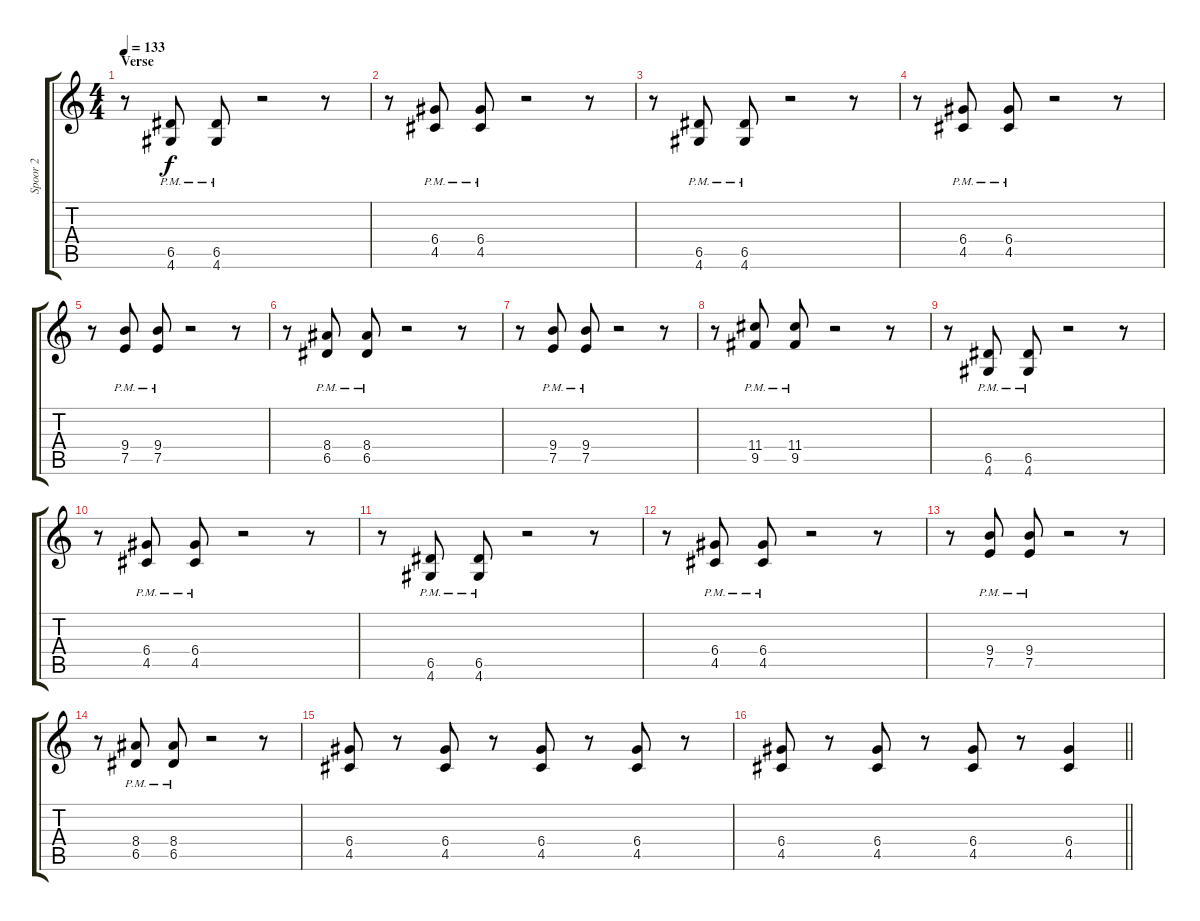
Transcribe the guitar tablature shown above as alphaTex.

\track ("Spoor 2" "Spoor 2") {instrument overdrivenguitar}
\staff {score tabs}
\tuning (E4 B3 G3 D3 A2 E2) {hide}
\ts (4 4)
\section ("" "Verse")
\tempo 133
\clef g2
\ks c
r.8{dy f} (6.5{pm} 4.6{pm}).8 (6.5{pm} 4.6{pm}).8 r.2 r.8 |
r.8 (6.4{pm} 4.5{pm}).8 (6.4{pm} 4.5{pm}).8 r.2 r.8 |
r.8 (6.5{pm} 4.6{pm}).8 (6.5{pm} 4.6{pm}).8 r.2 r.8 |
r.8 (6.4{pm} 4.5{pm}).8 (6.4{pm} 4.5{pm}).8 r.2 r.8 |
r.8 (9.4{pm} 7.5{pm}).8 (9.4{pm} 7.5{pm}).8 r.2 r.8 |
r.8 (8.4{pm} 6.5{pm}).8 (8.4{pm} 6.5{pm}).8 r.2 r.8 |
r.8 (9.4{pm} 7.5{pm}).8 (9.4{pm} 7.5{pm}).8 r.2 r.8 |
r.8 (11.4{pm} 9.5{pm}).8 (11.4{pm} 9.5{pm}).8 r.2 r.8 |
r.8 (6.5{pm} 4.6{pm}).8 (6.5{pm} 4.6{pm}).8 r.2 r.8 |
r.8 (6.4{pm} 4.5{pm}).8 (6.4{pm} 4.5{pm}).8 r.2 r.8 |
r.8 (6.5{pm} 4.6{pm}).8 (6.5{pm} 4.6{pm}).8 r.2 r.8 |
r.8 (6.4{pm} 4.5{pm}).8 (6.4{pm} 4.5{pm}).8 r.2 r.8 |
r.8 (9.4{pm} 7.5{pm}).8 (9.4{pm} 7.5{pm}).8 r.2 r.8 |
r.8 (8.4{pm} 6.5{pm}).8 (8.4{pm} 6.5{pm}).8 r.2 r.8 |
(6.4 4.5).8 r.8 (6.4 4.5).8 r.8 (6.4 4.5).8 r.8 (6.4 4.5).8 r.8 |
\barLineRight lightlight
(6.4 4.5).8 r.8 (6.4 4.5).8 r.8 (6.4 4.5).8 r.8 (6.4 4.5).4
